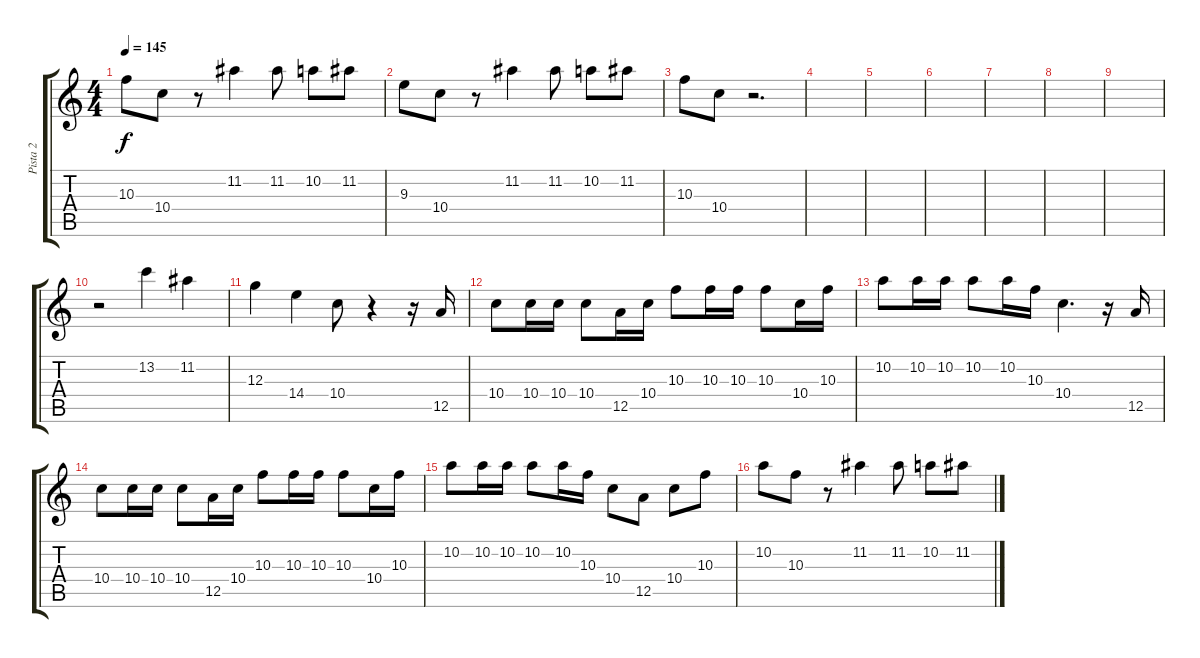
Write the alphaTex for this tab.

\track ("Pista 2" "Pista 2") {instrument electricguitarclean}
\staff {score tabs}
\tuning (E4 B3 G3 D3 A2 E2) {hide}
\ts (4 4)
\tempo 145
\clef g2
\ks c
10.3.8{dy f} 10.4.8 r.8 11.2.4 11.2.8 10.2.8 11.2.8 |
9.3.8 10.4.8 r.8 11.2.4 11.2.8 10.2.8 11.2.8 |
10.3.8 10.4.8 r.2{d} |
|
|
|
|
|
|
r.2 13.2.4 11.2.4 |
12.3.4 14.4.4 10.4.8 r.4 r.16 12.5.16 |
10.4.8 10.4.16 10.4.16 10.4.8 12.5.16 10.4.16 10.3.8 10.3.16 10.3.16 10.3.8 10.4.16 10.3.16 |
10.2.8 10.2.16 10.2.16 10.2.8 10.2.16 10.3.16 10.4.4{d} r.16 12.5.16 |
10.4.8 10.4.16 10.4.16 10.4.8 12.5.16 10.4.16 10.3.8 10.3.16 10.3.16 10.3.8 10.4.16 10.3.16 |
10.2.8 10.2.16 10.2.16 10.2.8 10.2.16 10.3.16 10.4.8 12.5.8 10.4.8 10.3.8 |
10.2.8 10.3.8 r.8 11.2.4 11.2.8 10.2.8 11.2.8
